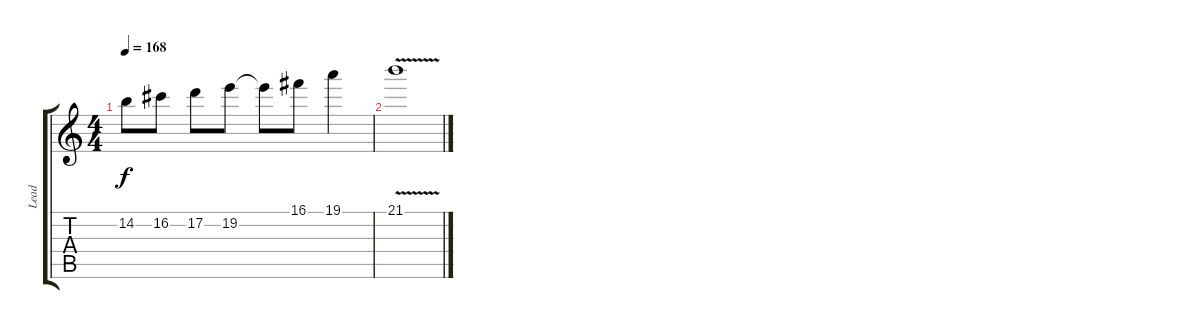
\track ("Lead" "Lead") {instrument overdrivenguitar}
\staff {score tabs}
\tuning (D4 A3 F3 C3 G2 D2) {hide}
\ts (4 4)
\tempo 168
\clef g2
\ks c
14.2{t}.8{dy f} 16.2.8 17.2.8 19.2.8 19.2{t}.8 16.1.8 19.1.4 |
21.1{v}.1
